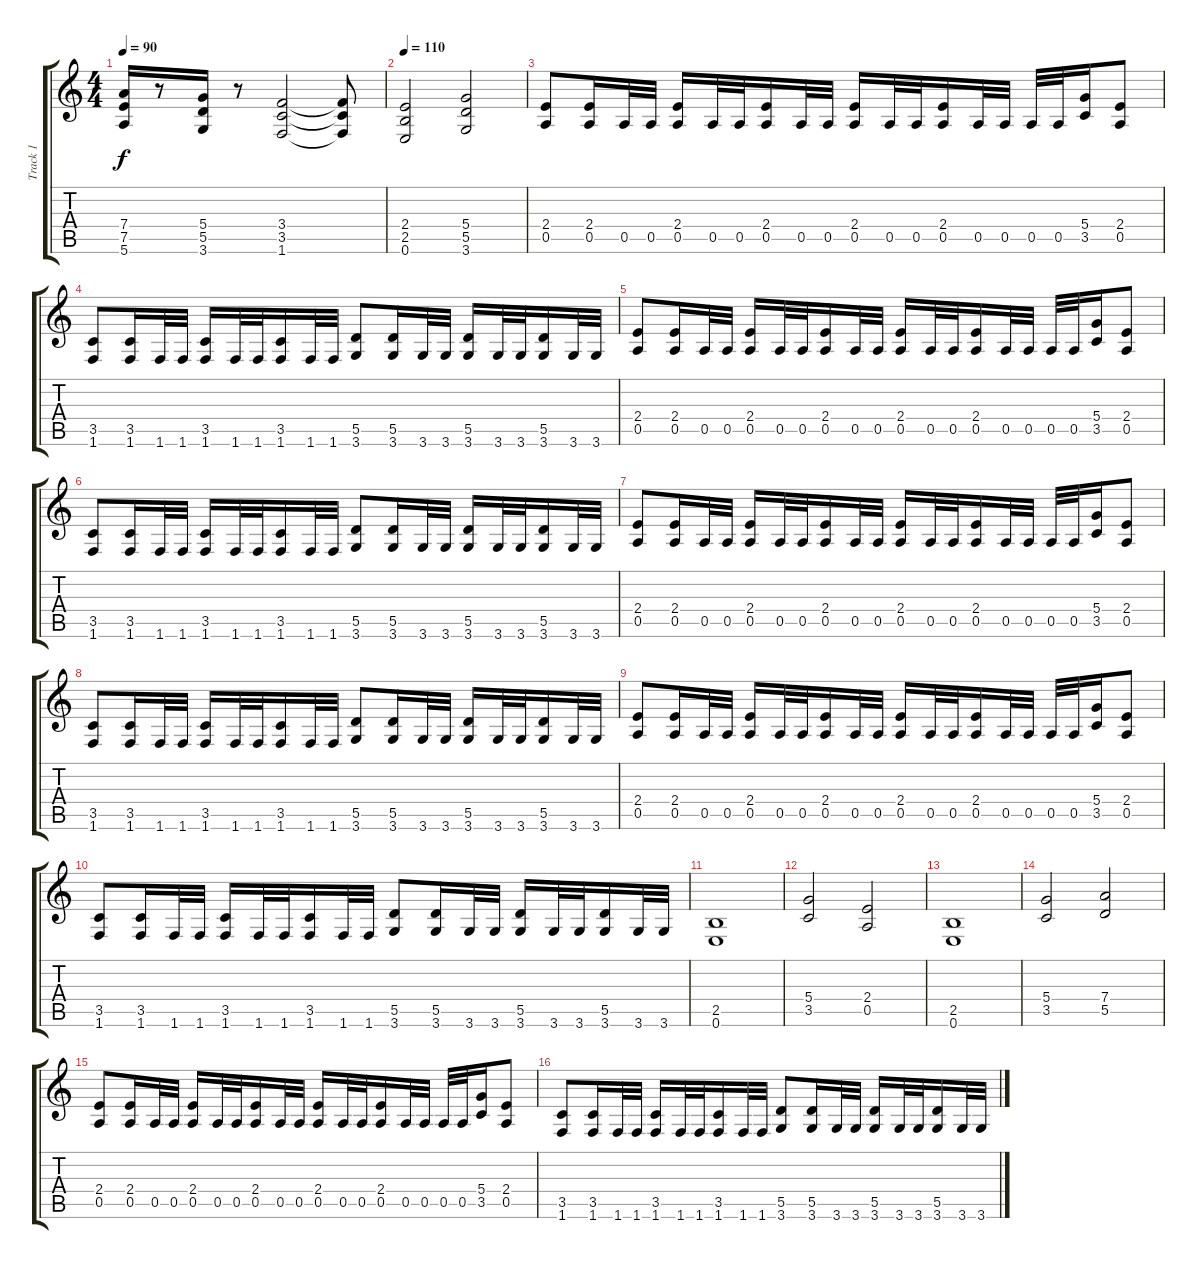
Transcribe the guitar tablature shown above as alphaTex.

\track ("Track 1" "Track 1") {instrument distortionguitar}
\staff {score tabs}
\tuning (E4 B3 G3 D3 A2 E2) {hide}
\ts (4 4)
\tempo 90
\clef g2
\ks c
(7.4 7.5 5.6).16{dy f} r.8 (5.4 5.5 3.6).16 r.8 (3.4 3.5 1.6).2 (3.4{t} 3.5{t} 1.6{t}).8 |
\tempo 110
(2.4 2.5 0.6).2 (5.4 5.5 3.6).2 |
(2.4 0.5).8 (2.4 0.5).16 0.5.32 0.5.32 (2.4 0.5).16 0.5.32 0.5.32 (2.4 0.5).16 0.5.32 0.5.32 (2.4 0.5).16 0.5.32 0.5.32 (2.4 0.5).16 0.5.32 0.5.32 0.5.32 0.5.32 (5.4 3.5).16 (2.4 0.5).8 |
(3.5 1.6).8 (3.5 1.6).16 1.6.32 1.6.32 (3.5 1.6).16 1.6.32 1.6.32 (3.5 1.6).16 1.6.32 1.6.32 (5.5 3.6).8 (5.5 3.6).16 3.6.32 3.6.32 (5.5 3.6).16 3.6.32 3.6.32 (5.5 3.6).16 3.6.32 3.6.32 |
(2.4 0.5).8 (2.4 0.5).16 0.5.32 0.5.32 (2.4 0.5).16 0.5.32 0.5.32 (2.4 0.5).16 0.5.32 0.5.32 (2.4 0.5).16 0.5.32 0.5.32 (2.4 0.5).16 0.5.32 0.5.32 0.5.32 0.5.32 (5.4 3.5).16 (2.4 0.5).8 |
(3.5 1.6).8 (3.5 1.6).16 1.6.32 1.6.32 (3.5 1.6).16 1.6.32 1.6.32 (3.5 1.6).16 1.6.32 1.6.32 (5.5 3.6).8 (5.5 3.6).16 3.6.32 3.6.32 (5.5 3.6).16 3.6.32 3.6.32 (5.5 3.6).16 3.6.32 3.6.32 |
(2.4 0.5).8 (2.4 0.5).16 0.5.32 0.5.32 (2.4 0.5).16 0.5.32 0.5.32 (2.4 0.5).16 0.5.32 0.5.32 (2.4 0.5).16 0.5.32 0.5.32 (2.4 0.5).16 0.5.32 0.5.32 0.5.32 0.5.32 (5.4 3.5).16 (2.4 0.5).8 |
(3.5 1.6).8 (3.5 1.6).16 1.6.32 1.6.32 (3.5 1.6).16 1.6.32 1.6.32 (3.5 1.6).16 1.6.32 1.6.32 (5.5 3.6).8 (5.5 3.6).16 3.6.32 3.6.32 (5.5 3.6).16 3.6.32 3.6.32 (5.5 3.6).16 3.6.32 3.6.32 |
(2.4 0.5).8 (2.4 0.5).16 0.5.32 0.5.32 (2.4 0.5).16 0.5.32 0.5.32 (2.4 0.5).16 0.5.32 0.5.32 (2.4 0.5).16 0.5.32 0.5.32 (2.4 0.5).16 0.5.32 0.5.32 0.5.32 0.5.32 (5.4 3.5).16 (2.4 0.5).8 |
(3.5 1.6).8 (3.5 1.6).16 1.6.32 1.6.32 (3.5 1.6).16 1.6.32 1.6.32 (3.5 1.6).16 1.6.32 1.6.32 (5.5 3.6).8 (5.5 3.6).16 3.6.32 3.6.32 (5.5 3.6).16 3.6.32 3.6.32 (5.5 3.6).16 3.6.32 3.6.32 |
(2.5 0.6).1 |
(5.4 3.5).2 (2.4 0.5).2 |
(2.5 0.6).1 |
(5.4 3.5).2 (7.4 5.5).2 |
(2.4 0.5).8 (2.4 0.5).16 0.5.32 0.5.32 (2.4 0.5).16 0.5.32 0.5.32 (2.4 0.5).16 0.5.32 0.5.32 (2.4 0.5).16 0.5.32 0.5.32 (2.4 0.5).16 0.5.32 0.5.32 0.5.32 0.5.32 (5.4 3.5).16 (2.4 0.5).8 |
(3.5 1.6).8 (3.5 1.6).16 1.6.32 1.6.32 (3.5 1.6).16 1.6.32 1.6.32 (3.5 1.6).16 1.6.32 1.6.32 (5.5 3.6).8 (5.5 3.6).16 3.6.32 3.6.32 (5.5 3.6).16 3.6.32 3.6.32 (5.5 3.6).16 3.6.32 3.6.32
